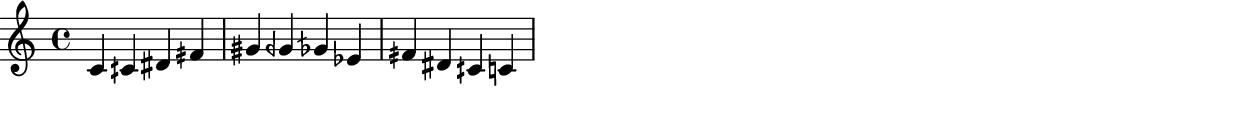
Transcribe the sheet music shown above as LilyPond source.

%% Generated by lilypond-book.py
%% Options: [exampleindent=10.16\mm,indent=0\mm,line-width=160\mm]
\include "lilypond-book-preamble.ly"


% ****************************************************************
% Start cut-&-pastable-section
% ****************************************************************



\paper {
  indent = 0\mm
  line-width = 160\mm
  % offset the left padding, also add 1mm as lilypond creates cropped
  % images with a little space on the right
  line-width = #(- line-width (* mm  3.000000) (* mm 1))
}

\layout {
  
}





% ****************************************************************
% ly snippet:
% ****************************************************************
\sourcefilename "makam-example.ly"
\sourcefileline 0
%% DO NOT EDIT this file manually; it is automatically
%% generated from LSR http://lsr.dsi.unimi.it
%% Make any changes in LSR itself, or in Documentation/snippets/new/ ,
%% and then run scripts/auxiliar/makelsr.py
%%
%% This file is in the public domain.
\version "2.14.2"

\header {
  lsrtags = "version-specific, pitches, world-music"

%% Translation of GIT committish: 6977ddc9a3b63ea810eaecb864269c7d847ccf98
  texidoces = "
El «Makam» es un tipo de melodía de Turquía que
utiliza alteraciones microtonales de 1/9 de tono.  Consulte el
archivo de inicio @file{makam.ly} (véase el 'Manual de
aprendizaje @version{}, 4.6.3 Otras fuentes de información' para
averiguar la situación de este archivo) para ver detalles de los
nombres de las notas y las alteraciones.

"
  doctitlees = "Ejemplo de «Makam»"



%% Translation of GIT committish: 0a868be38a775ecb1ef935b079000cebbc64de40
  texidocde = "
Makam ist eine türkische Melodie, in der 1/9-Tonabstände
eingesetzt werden.  Sehen Sie sich die Initialisierungsdatei
@file{makam.ly} für weiter Information zu Tonhöhenbezeichnungen
und Alterationen an (siehe
Handbuch zum Lernen @version{}, 4.6.3 Weitere Information zu
Hinweisen, wo diese Datei gespeichert ist)."

  doctitlede = "Makam-Beispiel"

%% Translation of GIT committish: 4ab2514496ac3d88a9f3121a76f890c97cedcf4e
  texidocfr = "
Le « makam » est une forme de mélodie turque qui utilise des altérations
d'un neuvième de ton.  Consultez le fichier d'initialisation
@file{makam.ly} pour plus de détails sur les hauteurs et altérations
utilisées (voir le chapitre 4.6.3 - Autres sources d'information du
manuel d'initiation pour le localiser).

"
  doctitlefr = "Exemple de musique « Makam »"

  texidoc = "
Makam is a type of melody from Turkey using 1/9th-tone microtonal
alterations. Consult the initialization file @samp{ly/makam.ly} for
details of pitch names and alterations.

"
  doctitle = "Makam example"
} % begin verbatim


% Initialize makam settings
\include "makam.ly"

\relative c' {
  \set Staff.keySignature = #`((6 . ,(- KOMA)) (3 . ,BAKIYE))
  c4 cc db fk
  gbm4 gfc gfb efk
  fk4 db cc c
}



% ****************************************************************
% end ly snippet
% ****************************************************************
